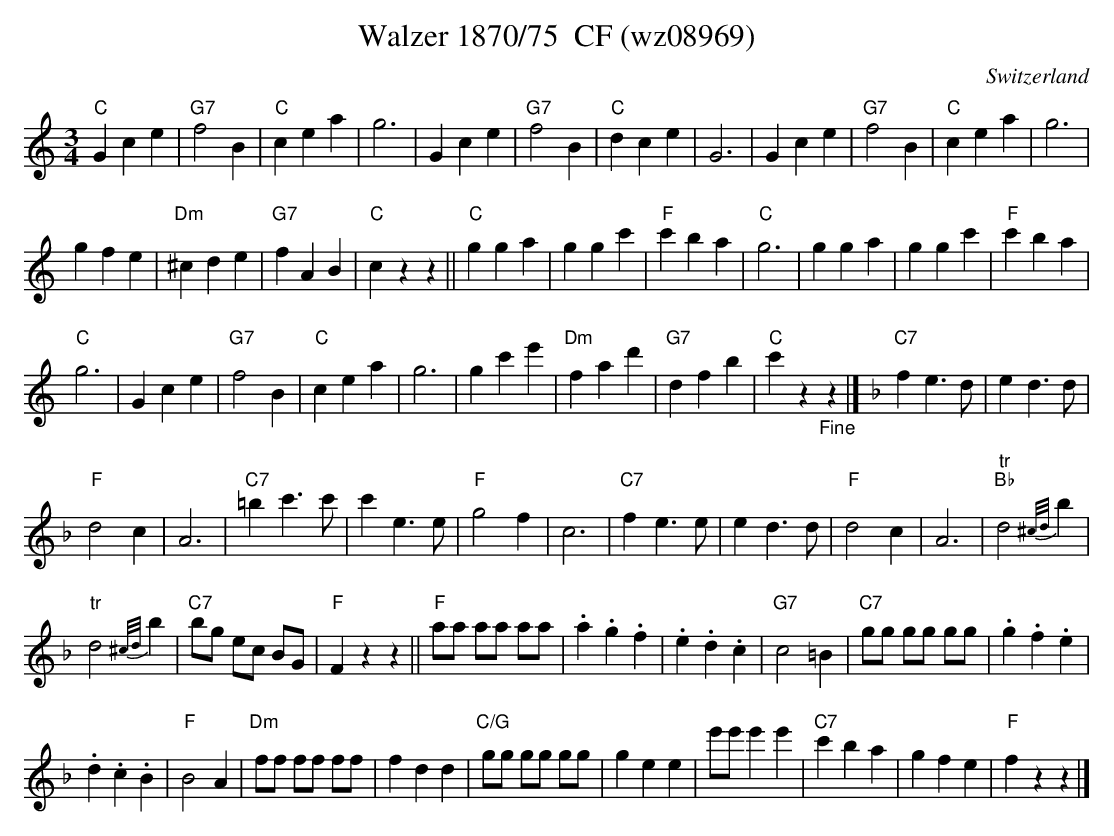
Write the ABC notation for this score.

X:1
T: Walzer 1870/75  CF (wz08969)
M:3/4
L:1/4
O:Switzerland
K:C major
"C"Gce | "G7"f2B | "C"cea | g3 | Gce | "G7"f2B | "C"dce | G3 | Gce | "G7"f2B | "C"cea | g3 |
gfe | "Dm"^cde | "G7"fAB | "C"czz || "C"gga | ggc' | "F"c'ba | "C"g3 | gga | ggc' | "F"c'ba |
"C"g3 | Gce | "G7"f2B | "C"cea | g3 | gc'e' | "Dm"fad' | "G7"dfb |  "C"c'z"_Fine"z |] [K:F] "C7"fe>d | ed>d |
"F"d2c | A3 | "C7"=bc'>c' | c'e>e | "F"g2f | c3 | "C7"fe>e | ed>d | "F"d2c | A3 | "tr""Bb"d2 {^c/d/}b |
 "tr"d2 {^c/d/}b | "C7"b/g/ e/c/ B/G/ | "F"Fzz || [L:1/8] "F"aa aa aa | .a2.g2.f2 | .e2.d2.c2 | "G7"c4=B2 |  "C7"gg gg gg | .g2.f2.e2 |
.d2.c2.B2 | "F"B4A2 | "Dm"ff ff ff | f2d2d2 | "C/G"gg gg gg | g2e2e2 | e'e' e'2e'2 | "C7"c'2b2a2 | g2f2e2 | "F"f2z2z2 |]
